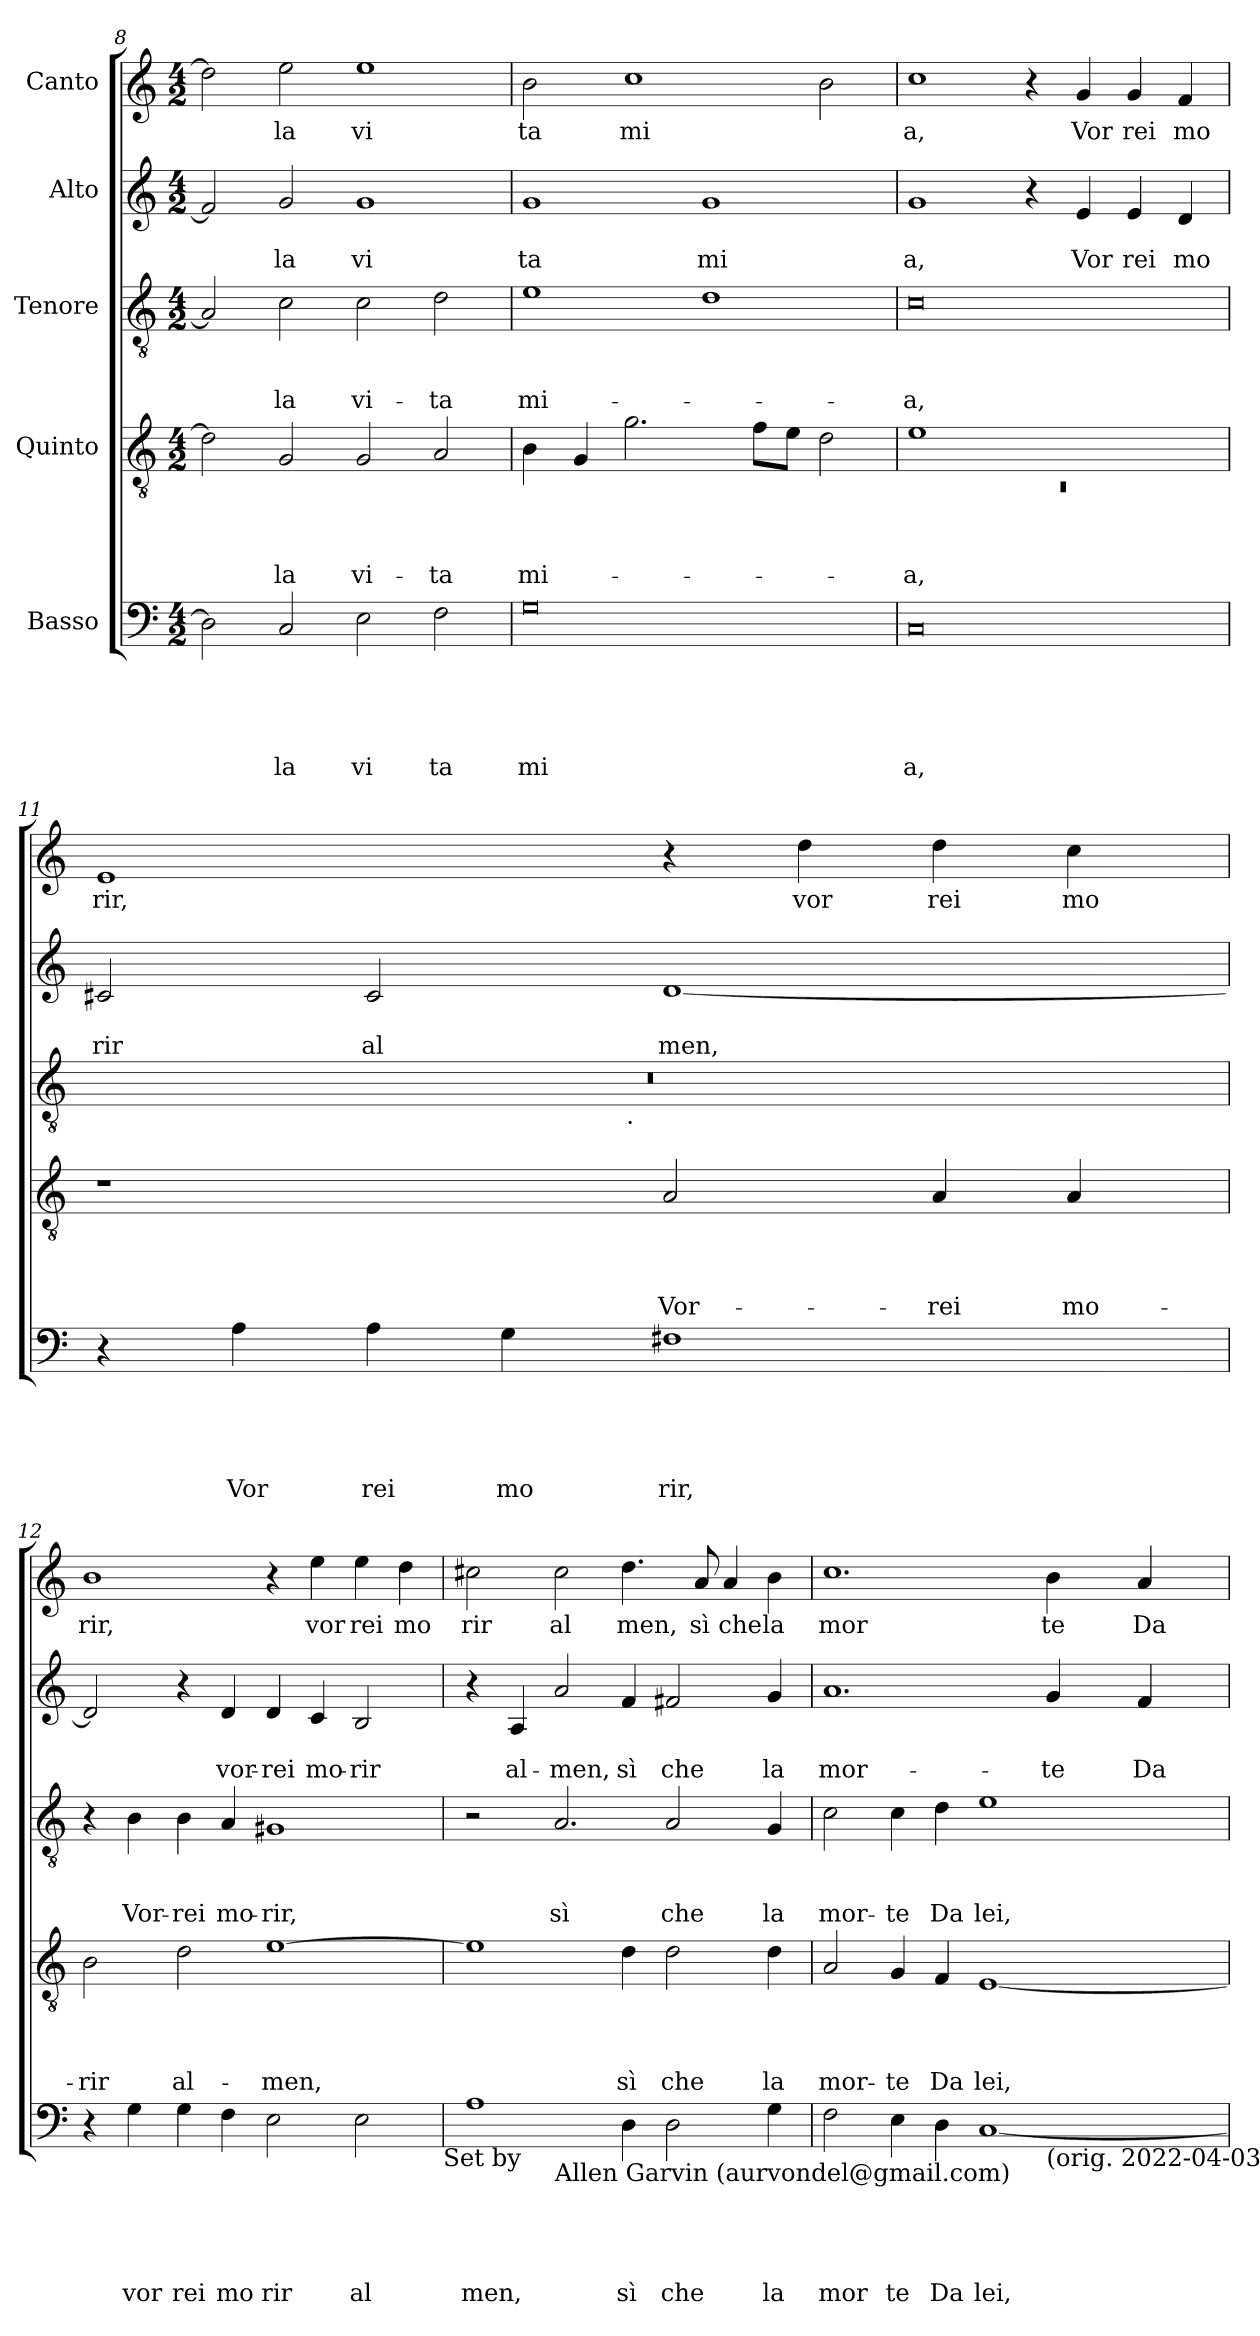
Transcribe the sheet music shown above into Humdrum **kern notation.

**kern	**text	**text	**text	**text	**text	**kern	**text	**text	**text	**text	**kern	**text	**text	**text	**kern	**text	**text	**kern	**text
*part5	*part5	*part5	*part5	*part5	*part5	*part4	*part4	*part4	*part4	*part4	*part3	*part3	*part3	*part3	*part2	*part2	*part2	*part1	*part1
*staff5	*staff5	*staff5	*staff5	*staff5	*staff5	*staff4	*staff4	*staff4	*staff4	*staff4	*staff3	*staff3	*staff3	*staff3	*staff2	*staff2	*staff2	*staff1	*staff1
*I"Basso	*	*	*	*	*	*I"Quinto	*	*	*	*	*I"Tenore	*	*	*	*I"Alto	*	*	*I"Canto	*
*clefF4	*	*	*	*	*	*clefGv2	*	*	*	*	*clefGv2	*	*	*	*clefG2	*	*	*clefG2	*
*k[]	*	*	*	*	*	*k[]	*	*	*	*	*k[]	*	*	*	*k[]	*	*	*k[]	*
*C:	*	*	*	*	*	*C:	*	*	*	*	*C:	*	*	*	*C:	*	*	*C:	*
*M4/2	*	*	*	*	*	*M4/2	*	*	*	*	*M4/2	*	*	*	*M4/2	*	*	*M4/2	*
=8	=8	=8	=8	=8	=8	=8	=8	=8	=8	=8	=8	=8	=8	=8	=8	=8	=8	=8	=8
2D\]	.	.	.	.	.	2d\]	.	.	.	.	2A/]	.	.	.	2f#/]	.	.	2dd\]	.
!	!	!	!	!	!LO:LY:b	!	!	!	!	!LO:LY:b	!	!	!	!LO:LY:b	!	!	!LO:LY:b	!	!LO:LY:b
2C/	.	.	.	.	la	2G/	.	.	.	la	2c\	.	.	la	2g/	.	la	2ee\	la
!	!	!	!	!	!LO:LY:b	!	!	!	!	!LO:LY:b	!	!	!	!LO:LY:b	!	!	!LO:LY:b	!	!LO:LY:b
2E\	.	.	.	.	vi	2G/	.	.	.	vi-	2c\	.	.	vi-	1g	.	vi	1ee	vi
!	!	!	!	!	!LO:LY:b	!	!	!	!	!LO:LY:b	!	!	!	!LO:LY:b	!	!	!	!	!
2F\	.	.	.	.	ta	2A/	.	.	.	-ta	2d\	.	.	-ta	.	.	.	.	.
=9	=9	=9	=9	=9	=9	=9	=9	=9	=9	=9	=9	=9	=9	=9	=9	=9	=9	=9	=9
!	!	!	!	!	!LO:LY:b	!	!	!	!	!LO:LY:b	!	!	!	!LO:LY:b	!	!	!LO:LY:b	!	!LO:LY:b
0G	.	.	.	.	mi	4B\	.	.	.	mi-	1e	.	.	mi-	1g	.	ta	2b\	ta
.	.	.	.	.	.	4G/	.	.	.	.	.	.	.	.	.	.	.	.	.
!	!	!	!	!	!	!	!	!	!	!	!	!	!	!	!	!	!	!	!LO:LY:b
.	.	.	.	.	.	2.g\	.	.	.	.	.	.	.	.	.	.	.	1cc	mi
!	!	!	!	!	!	!	!	!	!	!	!	!	!	!	!	!	!LO:LY:b	!	!
.	.	.	.	.	.	.	.	.	.	.	1d	.	.	.	1g	.	mi	.	.
.	.	.	.	.	.	8f\L	.	.	.	.	.	.	.	.	.	.	.	.	.
.	.	.	.	.	.	8e\J	.	.	.	.	.	.	.	.	.	.	.	.	.
.	.	.	.	.	.	2d\	.	.	.	.	.	.	.	.	.	.	.	2b\	.
=10	=10	=10	=10	=10	=10	=10	=10	=10	=10	=10	=10	=10	=10	=10	=10	=10	=10	=10	=10
*	*	*	*	*	*	*^	*	*	*	*	*	*	*	*	*	*	*	*	*
!	!	!	!	!	!LO:LY:b	!	!LO:N:vis=1	!	!	!	!LO:LY:b	!	!	!	!LO:LY:b	!	!	!LO:LY:b	!	!LO:LY:b
0C	.	.	.	.	a,	1e	0rC	.	.	.	-a,	0c	.	.	-a,	1g	.	a,	1cc	a,
.	.	.	.	.	.	1ryy	.	.	.	.	.	.	.	.	.	4r	.	.	4r	.
!	!	!	!	!	!	!	!	!	!	!	!	!	!	!	!	!	!	!LO:LY:b	!	!LO:LY:b
.	.	.	.	.	.	.	.	.	.	.	.	.	.	.	.	4e/	.	Vor	4g/	Vor
!	!	!	!	!	!	!	!	!	!	!	!	!	!	!	!	!	!	!LO:LY:b	!	!LO:LY:b
.	.	.	.	.	.	.	.	.	.	.	.	.	.	.	.	4e/	.	rei	4g/	rei
!	!	!	!	!	!	!	!	!	!	!	!	!	!	!	!	!	!	!LO:LY:b	!	!LO:LY:b
.	.	.	.	.	.	.	.	.	.	.	.	.	.	.	.	4d/	.	mo	4f/	mo
*	*	*	*	*	*	*v	*v	*	*	*	*	*	*	*	*	*	*	*	*	*
=11	=11	=11	=11	=11	=11	=11	=11	=11	=11	=11	=11	=11	=11	=11	=11	=11	=11	=11	=11
!	!	!	!	!	!	!	!	!	!	!	!	!	!	!	!	!	!LO:LY:b	!	!LO:LY:b
*	*	*	*	*	*	*	*	*	*	*	*^	*	*	*	*	*	*	*	*
4r	.	.	.	.	.	1r	.	.	.	.	0r	2ryy	.	.	.	2c#X/	.	rir	1e	rir,
!	!	!	!	!	!LO:LY:b	!	!	!	!	!	!	!	!	!	!	!	!	!	!	!
4A\	.	.	.	.	Vor	.	.	.	.	.	.	.	.	.	.	.	.	.	.	.
!	!	!	!	!	!LO:LY:b	!	!	!	!	!	!	!	!	!	!	!	!	!LO:LY:b	!	!
4A\	.	.	.	.	rei	.	.	.	.	.	.	4...ryy	.	.	.	2c#/	.	al	.	.
!	!	!	!	!	!LO:LY:b	!	!	!	!	!	!	!	!	!	!	!	!	!	!	!
4G\	.	.	.	.	mo	.	.	.	.	.	.	.	.	.	.	.	.	.	.	.
!	!	!	!	!	!	!	!	!	!	!	!	!LO:TX:b:t=.	!	!	!	!	!	!	!	!
.	.	.	.	.	.	.	.	.	.	.	.	1ryy	.	.	.	.	.	.	.	.
!	!	!	!	!	!LO:LY:b	!	!	!	!	!LO:LY:b	!	!	!	!	!	!	!	!LO:LY:b	!	!
1F#X	.	.	.	.	rir,	2A/	.	.	.	Vor-	.	.	.	.	.	[<1d	.	men,	4r	.
!	!	!	!	!	!	!	!	!	!	!	!	!	!	!	!	!	!	!	!	!LO:LY:b
.	.	.	.	.	.	.	.	.	.	.	.	.	.	.	.	.	.	.	4dd\	vor
!	!	!	!	!	!	!	!	!	!	!LO:LY:b	!	!	!	!	!	!	!	!	!	!LO:LY:b
.	.	.	.	.	.	4A/	.	.	.	-rei	.	.	.	.	.	.	.	.	4dd\	rei
!	!	!	!	!	!	!	!	!	!	!LO:LY:b	!	!	!	!	!	!	!	!	!	!LO:LY:b
.	.	.	.	.	.	4A/	.	.	.	mo-	.	.	.	.	.	.	.	.	4cc\	mo
.	.	.	.	.	.	.	.	.	.	.	.	32ryy	.	.	.	.	.	.	.	.
!!LO:LB:g=z
=12	=12	=12	=12	=12	=12	=12	=12	=12	=12	=12	=12	=12	=12	=12	=12	=12	=12	=12	=12	=12
!	!	!	!	!	!	!	!	!	!	!LO:LY:b	!	!	!	!	!	!	!	!	!	!LO:LY:b
*	*	*	*	*	*	*	*	*	*	*	*v	*v	*	*	*	*	*	*	*	*
4r	.	.	.	.	.	2B\	.	.	.	-rir	4r	.	.	.	2d/]	.	.	1b	rir,
!	!	!	!	!	!LO:LY:b	!	!	!	!	!	!	!	!	!LO:LY:b	!	!	!	!	!
4G\	.	.	.	.	vor	.	.	.	.	.	4B\	.	.	Vor-	.	.	.	.	.
!	!	!	!	!	!LO:LY:b	!	!	!	!	!LO:LY:b	!	!	!	!LO:LY:b	!	!	!	!	!
4G\	.	.	.	.	rei	2d\	.	.	.	al-	4B\	.	.	-rei	4r	.	.	.	.
!	!	!	!	!	!LO:LY:b	!	!	!	!	!	!	!	!	!LO:LY:b	!	!	!LO:LY:b	!	!
4F\	.	.	.	.	mo	.	.	.	.	.	4A/	.	.	mo-	4d/	.	vor-	.	.
!	!	!	!	!	!LO:LY:b	!	!	!	!	!LO:LY:b	!	!	!	!LO:LY:b	!	!	!LO:LY:b	!	!
2E\	.	.	.	.	rir	[>1e	.	.	.	-men,	1G#X	.	.	-rir,	4d/	.	-rei	4r	.
!	!	!	!	!	!	!	!	!	!	!	!	!	!	!	!	!	!LO:LY:b	!	!LO:LY:b
.	.	.	.	.	.	.	.	.	.	.	.	.	.	.	4c/	.	mo-	4ee\	vor
!	!	!	!	!	!LO:LY:b	!	!	!	!	!	!	!	!	!	!	!	!LO:LY:b	!	!LO:LY:b
2E\	.	.	.	.	al	.	.	.	.	.	.	.	.	.	2B/	.	-rir	4ee\	rei
!	!	!	!	!	!	!	!	!	!	!	!	!	!	!	!	!	!	!	!LO:LY:b
.	.	.	.	.	.	.	.	.	.	.	.	.	.	.	.	.	.	4dd\	mo
!LO:TX:b:t=Set by	!	!	!	!	!	!	!	!	!	!	!	!	!	!	!	!	!	!	!
=13	=13	=13	=13	=13	=13	=13	=13	=13	=13	=13	=13	=13	=13	=13	=13	=13	=13	=13	=13
!	!	!	!	!	!LO:LY:b	!	!	!	!	!	!	!	!	!	!	!	!	!	!LO:LY:b
*^	*	*	*	*	*	*	*	*	*	*	*	*	*	*	*	*	*	*	*
1A	2ryy	.	.	.	.	men,	1e]	.	.	.	.	2r	.	.	.	4r	.	.	2cc#X\	rir
!	!	!	!	!	!	!	!	!	!	!	!	!	!	!	!	!	!	!LO:LY:b	!	!
.	.	.	.	.	.	.	.	.	.	.	.	.	.	.	.	4A/	.	al-	.	.
!	!LO:TX:b:t=Allen Garvin (aurvondel@gmail.com)	!	!	!	!	!	!	!	!	!	!	!	!	!	!	!	!	!	!	!
!	!	!	!	!	!	!	!	!	!	!	!	!	!	!	!LO:LY:b	!	!	!LO:LY:b	!	!LO:LY:b
.	1.ryy	.	.	.	.	.	.	.	.	.	.	2.A/	.	.	sì	2a/	.	-men,	2cc#\	al
!	!	!	!	!	!	!LO:LY:b	!	!	!	!	!LO:LY:b	!	!	!	!	!	!	!LO:LY:b	!	!LO:LY:b
4D\	.	.	.	.	.	sì	4d\	.	.	.	sì	.	.	.	.	4f/	.	sì	4.dd\	men,
!	!	!	!	!	!	!LO:LY:b	!	!	!	!	!LO:LY:b	!	!	!	!LO:LY:b	!	!	!LO:LY:b	!	!
2D\	.	.	.	.	.	che	2d\	.	.	.	che	2A/	.	.	che	2f#X/	.	che	.	.
!	!	!	!	!	!	!	!	!	!	!	!	!	!	!	!	!	!	!	!	!LO:LY:b
.	.	.	.	.	.	.	.	.	.	.	.	.	.	.	.	.	.	.	8a/	sì
!	!	!	!	!	!	!	!	!	!	!	!	!	!	!	!	!	!	!	!	!LO:LY:b
.	.	.	.	.	.	.	.	.	.	.	.	.	.	.	.	.	.	.	4a/	che
!	!	!	!	!	!	!LO:LY:b	!	!	!	!	!LO:LY:b	!	!	!	!LO:LY:b	!	!	!LO:LY:b	!	!LO:LY:b
4G\	.	.	.	.	.	la	4d\	.	.	.	la	4G/	.	.	la	4g/	.	la	4b\	la
=14	=14	=14	=14	=14	=14	=14	=14	=14	=14	=14	=14	=14	=14	=14	=14	=14	=14	=14	=14	=14
!	!	!	!	!	!	!LO:LY:b	!	!	!	!	!LO:LY:b	!	!	!	!LO:LY:b	!	!	!LO:LY:b	!	!LO:LY:b
2F\	1.ryy	.	.	.	.	mor	2A/	.	.	.	mor-	2c\	.	.	mor-	1.a	.	mor-	1.cc	mor
!	!	!	!	!	!	!LO:LY:b	!	!	!	!	!LO:LY:b	!	!	!	!LO:LY:b	!	!	!	!	!
4E\	.	.	.	.	.	te	4G/	.	.	.	-te	4c\	.	.	-te	.	.	.	.	.
!	!	!	!	!	!	!LO:LY:b	!	!	!	!	!LO:LY:b	!	!	!	!LO:LY:b	!	!	!	!	!
4D\	.	.	.	.	.	Da	4F/	.	.	.	Da	4d\	.	.	Da	.	.	.	.	.
!	!	!	!	!	!	!LO:LY:b	!	!	!	!	!LO:LY:b	!	!	!	!LO:LY:b	!	!	!	!	!
[<1C	.	.	.	.	.	lei,	[<1E	.	.	.	lei,	1e	.	.	lei,	.	.	.	.	.
!	!LO:TX:b:t=(orig. 2022-04-03	!	!	!	!	!	!	!	!	!	!	!	!	!	!	!	!	!	!	!
!	!	!	!	!	!	!	!	!	!	!	!	!	!	!	!	!	!	!LO:LY:b	!	!LO:LY:b
.	2ryy	.	.	.	.	.	.	.	.	.	.	.	.	.	.	4g/	.	-te	4b\	te
!	!	!	!	!	!	!	!	!	!	!	!	!	!	!	!	!	!	!LO:LY:b	!	!LO:LY:b
.	.	.	.	.	.	.	.	.	.	.	.	.	.	.	.	4f/	.	Da	4a/	Da
*v	*v	*	*	*	*	*	*	*	*	*	*	*	*	*	*	*	*	*	*	*
=	=	=	=	=	=	=	=	=	=	=	=	=	=	=	=	=	=	=	=
*-	*-	*-	*-	*-	*-	*-	*-	*-	*-	*-	*-	*-	*-	*-	*-	*-	*-	*-	*-
